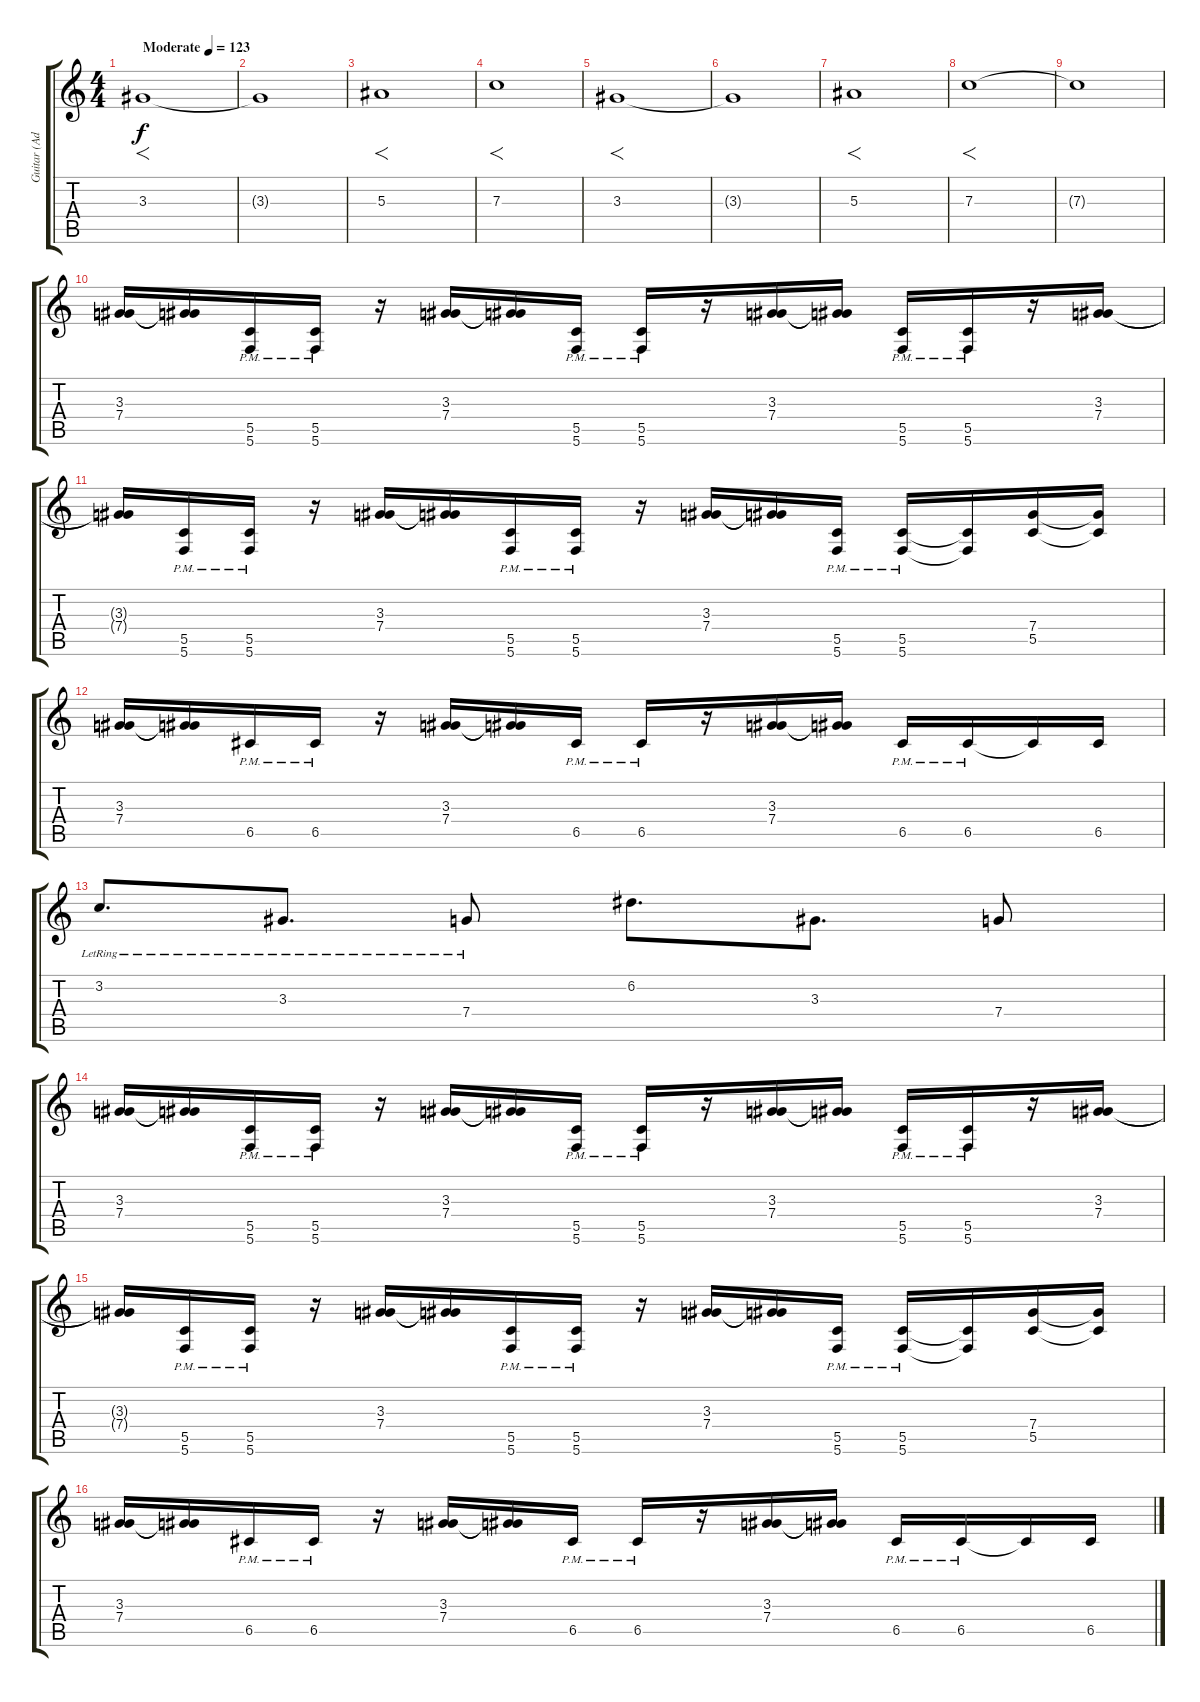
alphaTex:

\track ("Guitar (Adam Double)" "Guitar (Ad") {instrument overdrivenguitar}
\staff {score tabs}
\tuning (D4 A3 F3 C3 G2 C2) {hide}
\ts (4 4)
\tempo (123 "Moderate")
\clef g2
\ks c
3.3.1{f dy f instrument overdrivenguitar} |
3.3{t}.1 |
5.3.1{f} |
7.3.1{f} |
3.3.1{f} |
3.3{t}.1 |
5.3.1{f} |
7.3.1{f} |
7.3{t}.1 |
(3.3 7.4).16 (3.3{t} 7.4{t}).16 (5.5{pm} 5.6{pm}).16 (5.5{pm} 5.6{pm}).16 r.16 (3.3 7.4).16 (3.3{t} 7.4{t}).16 (5.5{pm} 5.6{pm}).16 (5.5{pm} 5.6{pm}).16 r.16 (3.3 7.4).16 (3.3{t} 7.4{t}).16 (5.5{pm} 5.6{pm}).16 (5.5{pm} 5.6{pm}).16 r.16 (3.3 7.4).16 |
(3.3{t} 7.4{t}).16 (5.5{pm} 5.6{pm}).16 (5.5{pm} 5.6{pm}).16 r.16 (3.3 7.4).16 (3.3{t} 7.4{t}).16 (5.5{pm} 5.6{pm}).16 (5.5{pm} 5.6{pm}).16 r.16 (3.3 7.4).16 (3.3{t} 7.4{t}).16 (5.5{pm} 5.6{pm}).16 (5.5{pm} 5.6{pm}).16 (5.5{t} 5.6{t}).16 (7.4 5.5).16 (7.4{t} 5.5{t}).16 |
(3.3 7.4).16 (3.3{t} 7.4{t}).16 6.5{pm}.16 6.5{pm}.16 r.16 (3.3 7.4).16 (3.3{t} 7.4{t}).16 6.5{pm}.16 6.5{pm}.16 r.16 (3.3 7.4).16 (3.3{t} 7.4{t}).16 6.5{pm}.16 6.5{pm}.16 6.5{t}.16 6.5.16 |
3.2{lr}.8{d} 3.3{lr}.8{d} 7.4{lr}.8 6.2.8{d} 3.3.8{d} 7.4.8 |
(3.3 7.4).16 (3.3{t} 7.4{t}).16 (5.5{pm} 5.6{pm}).16 (5.5{pm} 5.6{pm}).16 r.16 (3.3 7.4).16 (3.3{t} 7.4{t}).16 (5.5{pm} 5.6{pm}).16 (5.5{pm} 5.6{pm}).16 r.16 (3.3 7.4).16 (3.3{t} 7.4{t}).16 (5.5{pm} 5.6{pm}).16 (5.5{pm} 5.6{pm}).16 r.16 (3.3 7.4).16 |
(3.3{t} 7.4{t}).16 (5.5{pm} 5.6{pm}).16 (5.5{pm} 5.6{pm}).16 r.16 (3.3 7.4).16 (3.3{t} 7.4{t}).16 (5.5{pm} 5.6{pm}).16 (5.5{pm} 5.6{pm}).16 r.16 (3.3 7.4).16 (3.3{t} 7.4{t}).16 (5.5{pm} 5.6{pm}).16 (5.5{pm} 5.6{pm}).16 (5.5{t} 5.6{t}).16 (7.4 5.5).16 (7.4{t} 5.5{t}).16 |
(3.3 7.4).16 (3.3{t} 7.4{t}).16 6.5{pm}.16 6.5{pm}.16 r.16 (3.3 7.4).16 (3.3{t} 7.4{t}).16 6.5{pm}.16 6.5{pm}.16 r.16 (3.3 7.4).16 (3.3{t} 7.4{t}).16 6.5{pm}.16 6.5{pm}.16 6.5{t}.16 6.5.16
